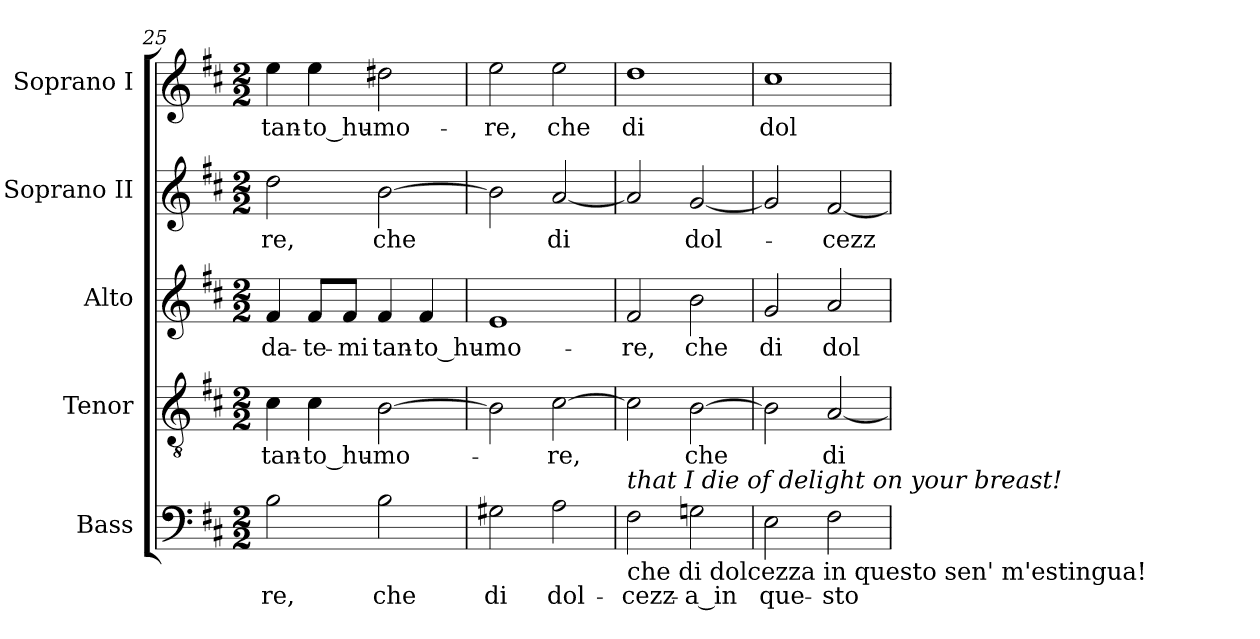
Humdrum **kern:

**kern	**text	**kern	**text	**kern	**text	**kern	**text	**kern	**text
*part5	*part5	*part4	*part4	*part3	*part3	*part2	*part2	*part1	*part1
*staff5	*staff5	*staff4	*staff4	*staff3	*staff3	*staff2	*staff2	*staff1	*staff1
*I"Bass	*	*I"Tenor	*	*I"Alto	*	*I"Soprano II	*	*I"Soprano I	*
*I'B.	*	*I'T.	*	*I'A.	*	*I'S. II	*	*I'S. I	*
*clefF4	*	*clefGv2	*	*clefG2	*	*clefG2	*	*clefG2	*
*	*	*ITrd7c12	*	*	*	*	*	*	*
*k[f#c#]	*	*k[f#c#]	*	*k[f#c#]	*	*k[f#c#]	*	*k[f#c#]	*
*D:	*	*D:	*	*D:	*	*D:	*	*D:	*
*M2/2	*	*M2/2	*	*M2/2	*	*M2/2	*	*M2/2	*
=25	=25	=25	=25	=25	=25	=25	=25	=25	=25
!	!LO:LY:b:color=#000000	!	!	!	!	!	!	!	!
!	!	!	!LO:LY:b:color=#000000	!	!	!	!	!	!
!	!	!	!	!	!LO:LY:b:color=#000000	!	!	!	!
!	!	!	!	!	!	!	!LO:LY:b:color=#000000	!	!
!	!	!	!	!	!	!	!	!	!LO:LY:b:color=#000000
2Bi\	-re,	4C#i\	tan-	4f#i/	da-	2ddi\	-re,	4eei\	tan-
!	!	!	!LO:LY:b:color=#000000	!	!	!	!	!	!
!	!	!	!	!	!LO:LY:b:color=#000000	!	!	!	!
!	!	!	!	!	!	!	!	!	!LO:LY:b:color=#000000
.	.	4C#i\	-to_hu-	8f#i/L	-te-	.	.	4eei\	-to_hu-
!	!	!	!	!	!LO:LY:b:color=#000000	!	!	!	!
.	.	.	.	8f#i/J	-mi	.	.	.	.
!	!LO:LY:b:color=#000000	!	!	!	!	!	!	!	!
!	!	!	!LO:LY:b:color=#000000	!	!	!	!	!	!
!	!	!	!	!	!LO:LY:b:color=#000000	!	!	!	!
!	!	!	!	!	!	!	!LO:LY:b:color=#000000	!	!
!	!	!	!	!	!	!	!	!	!LO:LY:b:color=#000000
2Bi\	che	[>2BBi\	-mo-	4f#i/	tan-	[>2bi\	che	2dd#Xi\	-mo-
!	!	!	!	!	!LO:LY:b:color=#000000	!	!	!	!
.	.	.	.	4f#i/	-to_hu-	.	.	.	.
=26	=26	=26	=26	=26	=26	=26	=26	=26	=26
!	!LO:LY:b:color=#000000	!	!	!	!	!	!	!	!
!	!	!	!	!	!LO:LY:b:color=#000000	!	!	!	!
!	!	!	!	!	!	!	!	!	!LO:LY:b:color=#000000
2G#Xi\	di	2BBi\]	.	1ei	-mo-	2bi\]	.	2eei\	-re,
!	!LO:LY:b:color=#000000	!	!	!	!	!	!	!	!
!	!	!	!LO:LY:b:color=#000000	!	!	!	!	!	!
!	!	!	!	!	!	!	!LO:LY:b:color=#000000	!	!
!	!	!	!	!	!	!	!	!	!LO:LY:b:color=#000000
2Ai\	dol-	[>2C#i\	-re,	.	.	[<2ai/	di	2eei\	che
!!LO:PB:g=z
=27	=27	=27	=27	=27	=27	=27	=27	=27	=27
!	!LO:LY:b:color=#000000	!	!	!	!	!	!	!	!
!	!	!	!	!	!LO:LY:b:color=#000000	!	!	!	!
!LO:TX:b:t=che di dolcezza in questo sen' m'estingua!	!	!	!	!	!	!	!	!	!
!LO:TX:i:t=that I die of delight on your breast!	!	!	!	!	!	!	!	!	!
!	!	!	!	!	!	!	!	!	!LO:LY:b:color=#000000
2F#i\	-cezz-	2C#i\]	.	2f#i/	-re,	2ai/]	.	1ddi	di
!	!LO:LY:b:color=#000000	!	!	!	!	!	!	!	!
!	!	!	!LO:LY:b:color=#000000	!	!	!	!	!	!
!	!	!	!	!	!LO:LY:b:color=#000000	!	!	!	!
!	!	!	!	!	!	!	!LO:LY:b:color=#000000	!	!
2Gni\	-a_in	[>2BBi\	che	2bi\	che	[<2gi/	dol-	.	.
=28	=28	=28	=28	=28	=28	=28	=28	=28	=28
!	!LO:LY:b:color=#000000	!	!	!	!	!	!	!	!
!	!	!	!	!	!LO:LY:b:color=#000000	!	!	!	!
!	!	!	!	!	!	!	!	!	!LO:LY:b:color=#000000
2Ei\	que-	2BBi\]	.	2gi/	di	2gi/]	.	1cc#i	dol-
!	!LO:LY:b:color=#000000	!	!	!	!	!	!	!	!
!	!	!	!LO:LY:b:color=#000000	!	!	!	!	!	!
!	!	!	!	!	!LO:LY:b:color=#000000	!	!	!	!
!	!	!	!	!	!	!	!LO:LY:b:color=#000000	!	!
2F#i\	-sto	[<2AAi/	di	2ai/	dol-	[<2f#i/	-cezz-	.	.
=	=	=	=	=	=	=	=	=	=
*-	*-	*-	*-	*-	*-	*-	*-	*-	*-
